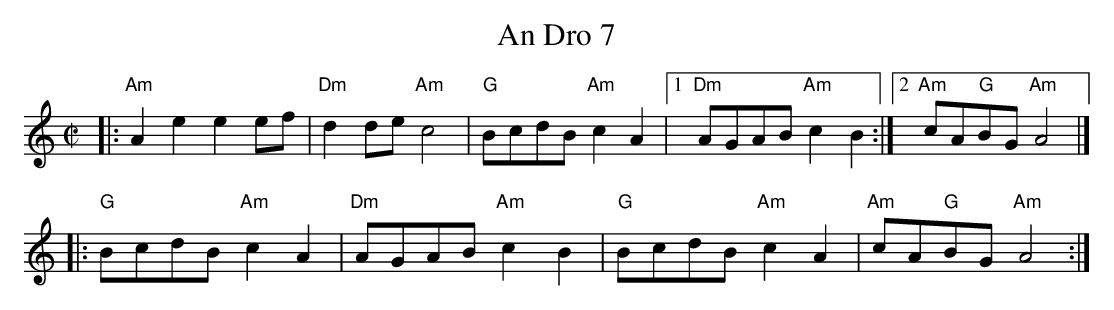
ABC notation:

X:1
T: An Dro 7
M: C|
L: 1/8
U: PDF from Steve Gruverman
K: Am
|: "Am"A2e2 e2ef | "Dm"d2de "Am"c4 | "G"BcdB "Am"c2A2 |1 "Dm"AGAB "Am"c2B2 :|2 "Am"cA"G"BG "Am"A4 |]
|: "G"BcdB "Am"c2A2 | "Dm"AGAB "Am"c2B2 | "G"BcdB "Am"c2A2 | "Am"cA"G"BG "Am"A4 :|
